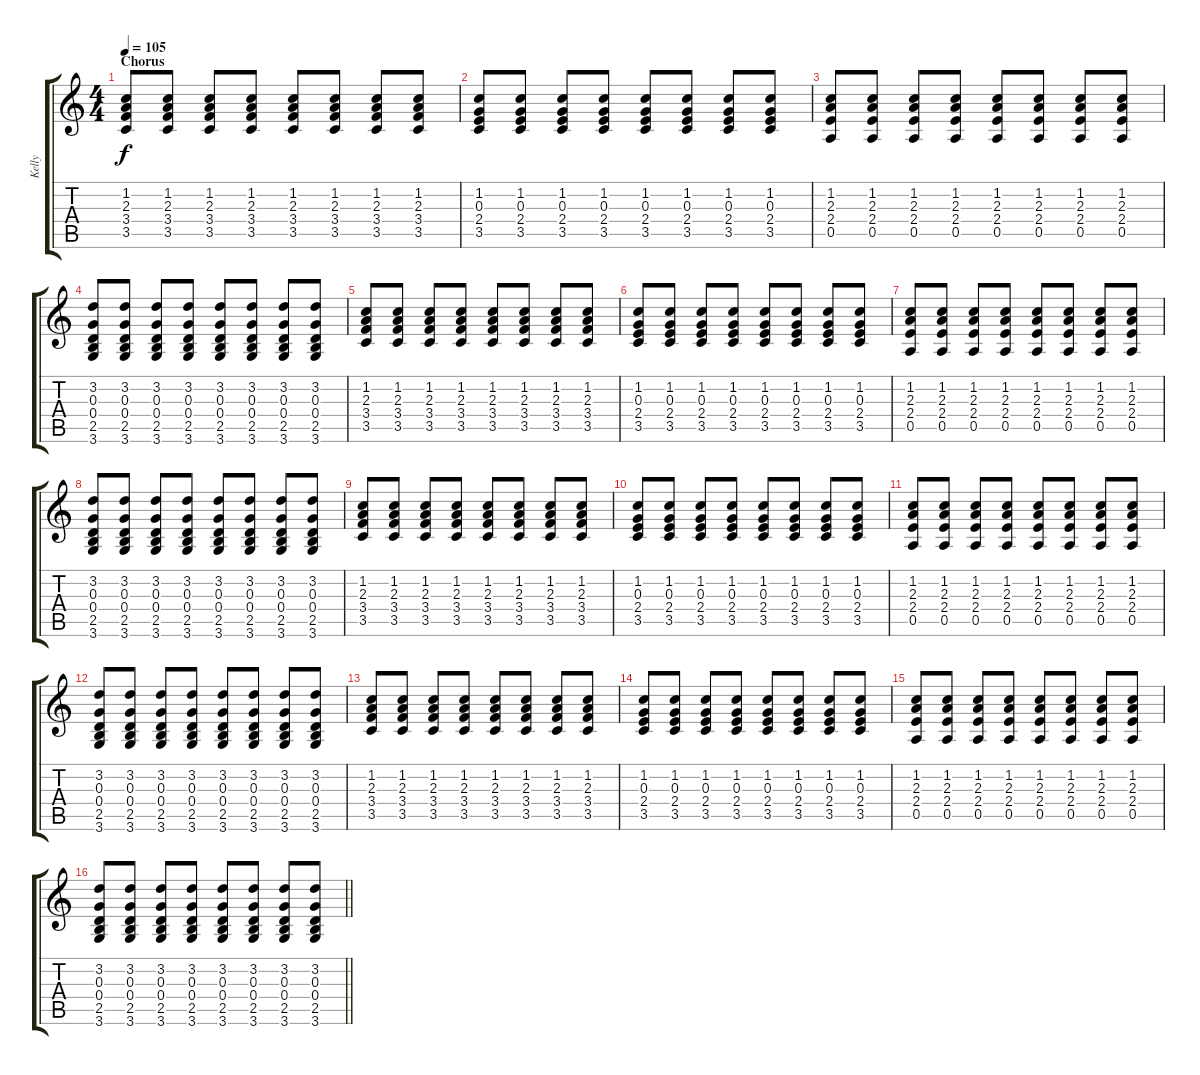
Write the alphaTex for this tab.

\track ("Kelly" "Kelly") {instrument acousticguitarsteel}
\staff {score tabs}
\tuning (E4 B3 G3 D3 A2 E2) {hide}
\ts (4 4)
\section ("" "Chorus")
\tempo 105
\clef g2
\ks c
(1.2 2.3 3.4 3.5).8{dy f} (1.2 2.3 3.4 3.5).8 (1.2 2.3 3.4 3.5).8 (1.2 2.3 3.4 3.5).8 (1.2 2.3 3.4 3.5).8 (1.2 2.3 3.4 3.5).8 (1.2 2.3 3.4 3.5).8 (1.2 2.3 3.4 3.5).8 |
(1.2 0.3 2.4 3.5).8 (1.2 0.3 2.4 3.5).8 (1.2 0.3 2.4 3.5).8 (1.2 0.3 2.4 3.5).8 (1.2 0.3 2.4 3.5).8 (1.2 0.3 2.4 3.5).8 (1.2 0.3 2.4 3.5).8 (1.2 0.3 2.4 3.5).8 |
(1.2 2.3 2.4 0.5).8 (1.2 2.3 2.4 0.5).8 (1.2 2.3 2.4 0.5).8 (1.2 2.3 2.4 0.5).8 (1.2 2.3 2.4 0.5).8 (1.2 2.3 2.4 0.5).8 (1.2 2.3 2.4 0.5).8 (1.2 2.3 2.4 0.5).8 |
(3.2 0.3 0.4 2.5 3.6).8 (3.2 0.3 0.4 2.5 3.6).8 (3.2 0.3 0.4 2.5 3.6).8 (3.2 0.3 0.4 2.5 3.6).8 (3.2 0.3 0.4 2.5 3.6).8 (3.2 0.3 0.4 2.5 3.6).8 (3.2 0.3 0.4 2.5 3.6).8 (3.2 0.3 0.4 2.5 3.6).8 |
(1.2 2.3 3.4 3.5).8 (1.2 2.3 3.4 3.5).8 (1.2 2.3 3.4 3.5).8 (1.2 2.3 3.4 3.5).8 (1.2 2.3 3.4 3.5).8 (1.2 2.3 3.4 3.5).8 (1.2 2.3 3.4 3.5).8 (1.2 2.3 3.4 3.5).8 |
(1.2 0.3 2.4 3.5).8 (1.2 0.3 2.4 3.5).8 (1.2 0.3 2.4 3.5).8 (1.2 0.3 2.4 3.5).8 (1.2 0.3 2.4 3.5).8 (1.2 0.3 2.4 3.5).8 (1.2 0.3 2.4 3.5).8 (1.2 0.3 2.4 3.5).8 |
(1.2 2.3 2.4 0.5).8 (1.2 2.3 2.4 0.5).8 (1.2 2.3 2.4 0.5).8 (1.2 2.3 2.4 0.5).8 (1.2 2.3 2.4 0.5).8 (1.2 2.3 2.4 0.5).8 (1.2 2.3 2.4 0.5).8 (1.2 2.3 2.4 0.5).8 |
(3.2 0.3 0.4 2.5 3.6).8 (3.2 0.3 0.4 2.5 3.6).8 (3.2 0.3 0.4 2.5 3.6).8 (3.2 0.3 0.4 2.5 3.6).8 (3.2 0.3 0.4 2.5 3.6).8 (3.2 0.3 0.4 2.5 3.6).8 (3.2 0.3 0.4 2.5 3.6).8 (3.2 0.3 0.4 2.5 3.6).8 |
(1.2 2.3 3.4 3.5).8 (1.2 2.3 3.4 3.5).8 (1.2 2.3 3.4 3.5).8 (1.2 2.3 3.4 3.5).8 (1.2 2.3 3.4 3.5).8 (1.2 2.3 3.4 3.5).8 (1.2 2.3 3.4 3.5).8 (1.2 2.3 3.4 3.5).8 |
(1.2 0.3 2.4 3.5).8 (1.2 0.3 2.4 3.5).8 (1.2 0.3 2.4 3.5).8 (1.2 0.3 2.4 3.5).8 (1.2 0.3 2.4 3.5).8 (1.2 0.3 2.4 3.5).8 (1.2 0.3 2.4 3.5).8 (1.2 0.3 2.4 3.5).8 |
(1.2 2.3 2.4 0.5).8 (1.2 2.3 2.4 0.5).8 (1.2 2.3 2.4 0.5).8 (1.2 2.3 2.4 0.5).8 (1.2 2.3 2.4 0.5).8 (1.2 2.3 2.4 0.5).8 (1.2 2.3 2.4 0.5).8 (1.2 2.3 2.4 0.5).8 |
(3.2 0.3 0.4 2.5 3.6).8 (3.2 0.3 0.4 2.5 3.6).8 (3.2 0.3 0.4 2.5 3.6).8 (3.2 0.3 0.4 2.5 3.6).8 (3.2 0.3 0.4 2.5 3.6).8 (3.2 0.3 0.4 2.5 3.6).8 (3.2 0.3 0.4 2.5 3.6).8 (3.2 0.3 0.4 2.5 3.6).8 |
(1.2 2.3 3.4 3.5).8 (1.2 2.3 3.4 3.5).8 (1.2 2.3 3.4 3.5).8 (1.2 2.3 3.4 3.5).8 (1.2 2.3 3.4 3.5).8 (1.2 2.3 3.4 3.5).8 (1.2 2.3 3.4 3.5).8 (1.2 2.3 3.4 3.5).8 |
(1.2 0.3 2.4 3.5).8 (1.2 0.3 2.4 3.5).8 (1.2 0.3 2.4 3.5).8 (1.2 0.3 2.4 3.5).8 (1.2 0.3 2.4 3.5).8 (1.2 0.3 2.4 3.5).8 (1.2 0.3 2.4 3.5).8 (1.2 0.3 2.4 3.5).8 |
(1.2 2.3 2.4 0.5).8 (1.2 2.3 2.4 0.5).8 (1.2 2.3 2.4 0.5).8 (1.2 2.3 2.4 0.5).8 (1.2 2.3 2.4 0.5).8 (1.2 2.3 2.4 0.5).8 (1.2 2.3 2.4 0.5).8 (1.2 2.3 2.4 0.5).8 |
\barLineRight lightlight
(3.2 0.3 0.4 2.5 3.6).8 (3.2 0.3 0.4 2.5 3.6).8 (3.2 0.3 0.4 2.5 3.6).8 (3.2 0.3 0.4 2.5 3.6).8 (3.2 0.3 0.4 2.5 3.6).8 (3.2 0.3 0.4 2.5 3.6).8 (3.2 0.3 0.4 2.5 3.6).8 (3.2 0.3 0.4 2.5 3.6).8
